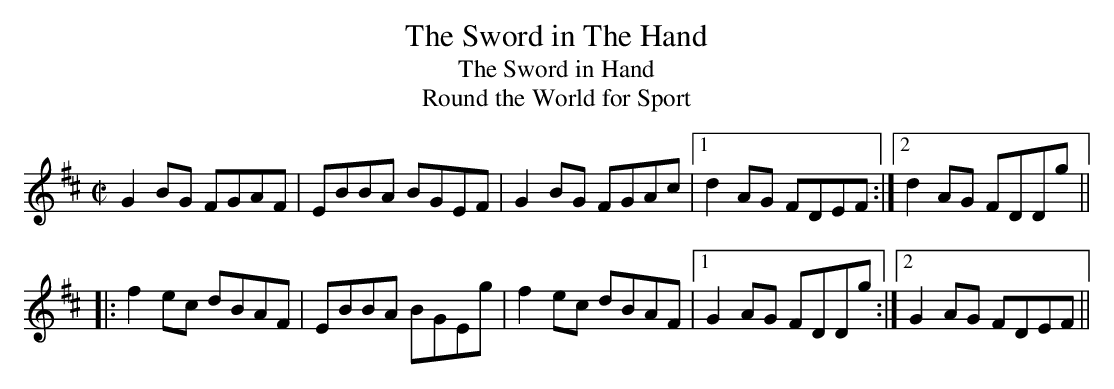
X:1
T:Sword in The Hand, The
T:Sword in Hand, The
T:Round the World for Sport
M:C|
K:Edor
G2BG FGAF|EBBA BGEF|G2BG FGAc|1 d2AG FDEF:|2 d2AG FDDg||
|:f2ec dBAF|EBBA BGEg|f2ec dBAF|1 G2AG FDDg:|2 G2AG FDEF||
